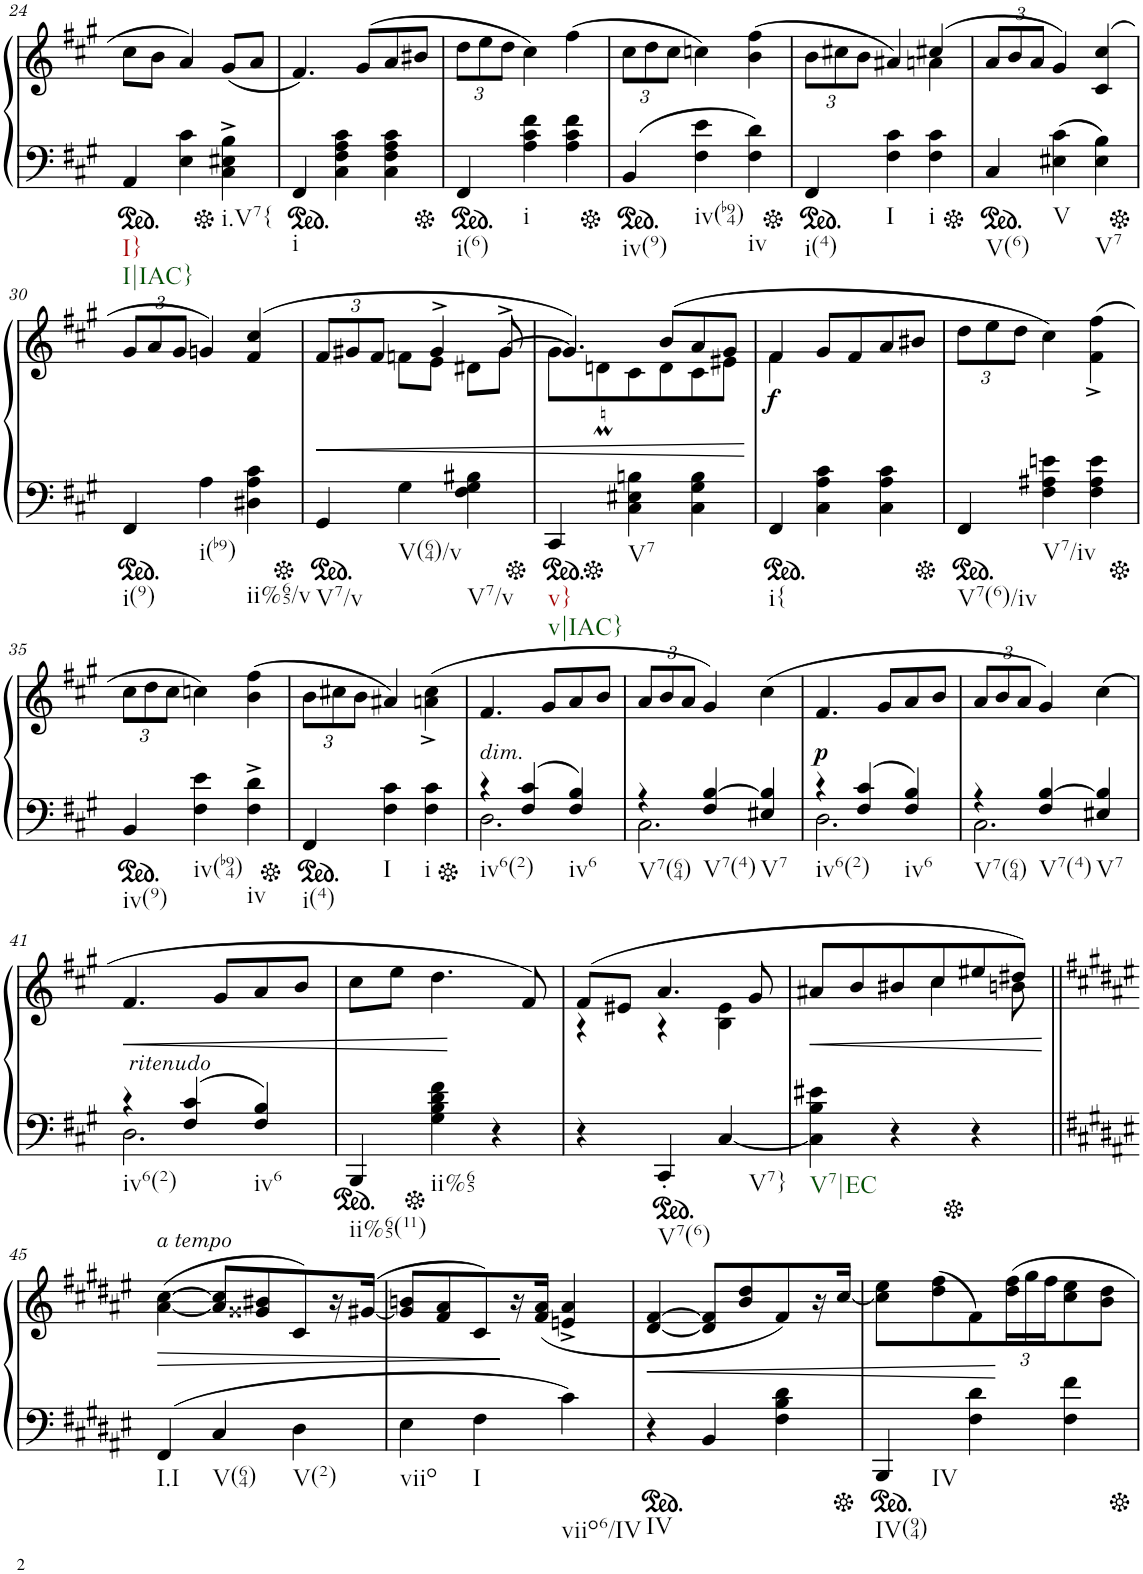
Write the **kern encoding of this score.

**kern	**kern	**dynam
*part2	*part1	*part1
*staff2	*staff1	*staff1
*I"Piano	*I"Piano	*
*I'Pno	*I'Pno	*
!!LO:PB:g=z
*clefF4	*clefG2	*
*k[f#c#g#]	*k[f#c#g#]	*
*f#:	*f#:	*
*M3/4	*M3/4	*
*ped	*	*
=24	=24	=24
!LO:TX:b:t=I}	!	!
!LO:TX:b:t=I|IAC}	!	!
4AA/	8cc#\L	.
.	8b\J	.
4E\ 4c#\	4a/	.
*Xped	*	*
!LO:TX:b:t=i.V7{	!	!
4C#\^ 4E#X\^ 4B\^	(8g#/L	.
.	8a/J	.
=25	=25	=25
*ped	*	*
!LO:TX:b:t=i	!	!
4FF#/	4.f#/)	.
4C#\ 4F#\ 4A\ 4c#\	.	.
.	(>8g#/L	.
4C#\ 4F#\ 4A\ 4c#\	8a/	.
.	8b#X/J	.
=26	=26	=26
*Xped	*	*
*ped	*	*
*	*Xbrackettup	*
!LO:TX:b:t=i(6)	!	!
4FF#/	12dd\L	.
.	12ee\	.
.	12dd\J	.
!LO:TX:b:t=i	!	!
4A\ 4c#\ 4f#\	4cc#\)	.
4A\ 4c#\ 4f#\	(4ff#\	.
=27	=27	=27
*Xped	*	*
*ped	*	*
!LO:TX:b:t=iv(9)	!	!
(4BB/	12cc#\L	.
.	12dd\	.
.	12cc#\J	.
!LO:TX:b:t=iv(b94)	!	!
4F#\ 4e\	4ccn\)	.
!LO:TX:b:t=iv	!	!
4F#\ 4d\)	(4b\ 4ff#\	.
=28	=28	=28
*Xped	*	*
*ped	*	*
*	*^	*
!LO:TX:b:t=i(4)	!	!	!
4FF#/	12b\L	2ryy	.
.	12cc#X\	.	.
.	12b\J	.	.
!LO:TX:b:t=I	!	!	!
4F#\ 4c#\	4a#X/)	.	.
!LO:TX:b:t=i	!	!	!
4F#\ 4c#\	(4cc#X/	4an\	.
*	*v	*v	*
=29	=29	=29
*Xped	*	*
*ped	*	*
*	*^	*
!LO:TX:b:t=V(6)	!	!	!
*	*v	*v	*
4C#/	12a/L	.
.	12b/	.
.	12a/J	.
!LO:TX:b:t=V	!	!
(4E#X\ 4c#\	4g#/)	.
!LO:TX:b:t=V7	!	!
4E#\ 4B\)	(>4c#/ 4cc#/	.
!!LO:LB:g=z
=30	=30	=30
*Xped	*	*
*ped	*	*
!LO:TX:b:t=i(9)	!	!
4FF#/	12g#/L	.
.	12a/	.
.	12g#/J	.
!LO:TX:b:t=i(b9)	!	!
4A\	4gn/)	.
!LO:TX:b:t=ii%65/v	!	!
4D#X\ 4A\ 4c#\	(4f#/ 4cc#/	.
=31	=31	=31
*Xped	*	*
*ped	*	*
!LO:TX:b:t=V7/v	!	!
!	!	!LO:HP:b
*	*^	*
4GG#/	12f#/L	4.ryy	<
.	12g#X/	.	.
.	12f#/J	.	.
!LO:TX:b:t=V(64)/v	!	!	!
4G#\	8fn\L	.	.
.	8e\J	4g#^/	.
!LO:TX:b:t=V7/v	!	!	!
4F#\ 4G#\ 4B#X\	8d#X\L	.	.
.	[>8g#^>\J	8g#/	.
=32	=32	=32	=32
*Xped	*	*	*
*ped	*	*	*
!LO:TX:b:t=v}	!	!	!
!LO:TX:b:t=v|IAC}	!	!	!
4CC#/	4.g#/])	8g#\L	.
.	.	8dnM\	.
*Xped	*	*	*
!LO:TX:b:t=V7	!	!	!
4C#\ 4E#X\ 4Bn\	.	8c#\	.
.	(8b/L	8d\	.
4C#\ 4G#\ 4B\	8a/	8c#\	.
.	8g#/J	8e#X\J	.
*	*v	*v	*
.	.	[
=33	=33	=33
*ped	*	*
*	*^	*
!LO:TX:b:t=i{	!	!	!
!	!	!	!LO:DY:b
4FF#/	4f#/	4f#\	f
4C#\ 4A\ 4c#\	8g#/L	2ryy	.
.	8f#/	.	.
4C#\ 4A\ 4c#\	8a/	.	.
.	8b#X/J	.	.
*	*v	*v	*
=34	=34	=34
*Xped	*	*
*ped	*	*
!LO:TX:b:t=V7(6)/iv	!	!
4FF#/	12dd\L	.
.	12ee\	.
.	12dd\J	.
!LO:TX:b:t=V7/iv	!	!
4F#\ 4A#X\ 4en\	4cc#\)	.
4F#\ 4A#\ 4e\	(4f#\^< 4ff#\^<	.
!!LO:LB:g=z
=35	=35	=35
*Xped	*	*
*ped	*	*
!LO:TX:b:t=iv(9)	!	!
4BB/	12cc#\L	.
.	12dd\	.
.	12cc#\J	.
!LO:TX:b:t=iv(b94)	!	!
4F#\ 4e\	4ccn\)	.
!LO:TX:b:t=iv	!	!
4F#\^ 4d\^	(4b\ 4ff#\	.
=36	=36	=36
*Xped	*	*
*ped	*	*
!LO:TX:b:t=i(4)	!	!
4FF#/	12b\L	.
.	12cc#X\	.
.	12b\J	.
!LO:TX:b:t=I	!	!
4F#\ 4c#\	4a#X/)	.
!LO:TX:b:t=i	!	!
4F#\ 4c#\	(4an\^< 4cc#\^<	.
=37	=37	=37
*Xped	*	*
*^	*	*
!	!	!LO:TX:b:i:t=dim.	!
!LO:TX:b:t=iv6(2)	!	!	!
4r	2.D\	4.f#/	.
(4F#/ 4c#/	.	.	.
.	.	8g#/L	.
!LO:TX:b:t=iv6	!	!	!
4F#/ 4B/)	.	8a/	.
.	.	8b/J	.
=38	=38	=38	=38
!LO:TX:b:t=V7(64)	!	!	!
4r	2.C#\	12a/L	.
.	.	12b/	.
.	.	12a/J	.
!LO:TX:b:t=V7(4)	!	!	!
4F#/ [4B/	.	4g#/)	.
!LO:TX:b:t=V7	!	!	!
4E#X/ 4B/]	.	(4cc#\	.
=39	=39	=39	=39
!LO:TX:b:t=iv6(2)	!	!	!
!	!	!	!LO:DY:b
4r	2.D\	4.f#/	p
(4F#/ 4c#/	.	.	.
.	.	8g#/L	.
!LO:TX:b:t=iv6	!	!	!
4F#/ 4B/)	.	8a/	.
.	.	8b/J	.
=40	=40	=40	=40
!LO:TX:b:t=V7(64)	!	!	!
4r	2.C#\	12a/L	.
.	.	12b/	.
.	.	12a/J	.
!LO:TX:b:t=V7(4)	!	!	!
4F#/ [4B/	.	4g#/)	.
!LO:TX:b:t=V7	!	!	!
4E#X/ 4B/]	.	(4cc#\	.
!!LO:LB:g=z
=41	=41	=41	=41
!	!	!LO:TX:b:i:t=ritenudo	!
!LO:TX:b:t=iv6(2)	!	!	!
!	!	!	!LO:HP:b
4r	2.D\	4.f#/	<
(4F#/ 4c#/	.	.	.
.	.	8g#/L	.
!LO:TX:b:t=iv6	!	!	!
4F#/ 4B/)	.	8a/	.
.	.	8b/J	.
*v	*v	*	*
=42	=42	=42
*ped	*	*
!LO:TX:b:t=ii%65(11)	!	!
4BBB/	8cc#\L	.
.	8ee\J	.
*Xped	*	*
!LO:TX:b:t=ii%65	!	!
4G#\ 4B\ 4d\ 4f#\	4.dd\	.
4r	.	.
.	8f#/)	[
=43	=43	=43
*	*^	*
4r	(8f#/L	4r	.
.	8e#X/J	.	.
*ped	*	*	*
!LO:TX:b:t=V7(6)	!	!	!
4CC#'/	4.a/	4r	.
!LO:TX:b:t=V7}	!	!	!
[<4C#/	.	4B\ 4e#\	.
.	8g#/	.	.
=44	=44	=44	=44
!LO:TX:b:t=V7|EC	!	!	!
!	!	!	!LO:HP:b
4C#\] 4B\ 4e#X\	8a#X/L	4.ryy	<
.	8b/	.	.
4r	8b#X/	.	.
.	8cc#/	4cc#\	.
*Xped	*	*	*
4r	8ee#X/	.	.
.	8dd#X/J)	8bn\	.
*	*v	*v	*
.	.	[
!!LO:LB:g=z
=45||	=45||	=45||
*k[f#c#g#d#a#e#]	*k[f#c#g#d#a#e#]	*
!	!LO:TX:a:i:t=a tempo	!
!LO:TX:b:t=I.I	!	!
!	!	!LO:HP:b
(4FF#/	([4a#\ [4cc#\	>
!LO:TX:b:t=V(64)	!	!
4C#/	8a#/] 8cc#/]L	.
.	8g##X/ 8b#X/	.
!LO:TX:b:t=V(2)	!	!
4D#\	8c#/)	.
.	16r	.
.	(>[16g#X/JJ	.
=46	=46	=46
!LO:TX:b:t=viio	!	!
4E#\	8g#/] 8bn/L	.
.	8f#/ 8a#/	.
!LO:TX:b:t=I	!	!
4F#\	8c#/)	.
.	16r	]
.	(16f#/ 16a#/JJ	.
!LO:TX:b:t=viio6/IV	!	!
4c#\)	4en/^ 4a#/^	.
=47	=47	=47
*ped	*	*
!LO:TX:b:t=IV	!	!
!	!	!LO:HP:b
4r	[4d#/ [4f#/	<
4BB/	8d#/] 8f#/]L	.
.	8b/ 8dd#/	.
4F#\ 4B\ 4d#\	8f#/)	.
.	16r	.
.	[<16cc#/JJ	.
=48	=48	=48
*Xped	*	*
*ped	*	*
!LO:TX:b:t=IV(94)	!	!
!LO:TX:b:t=IV	!	!
4BBB/	8cc#\] 8ee#\L	.
.	(8dd#\ 8ff#\	.
4F#\ 4d#\	8f#\)	.
.	24dd#\ 24ff#\L	[
.	24gg#\	.
.	24ff#\J	.
4F#\ 4f#\	8cc#\ 8ee#\	.
.	8b\ 8dd#\J	.
*Xped	*	*
=	=	=
*-	*-	*-
